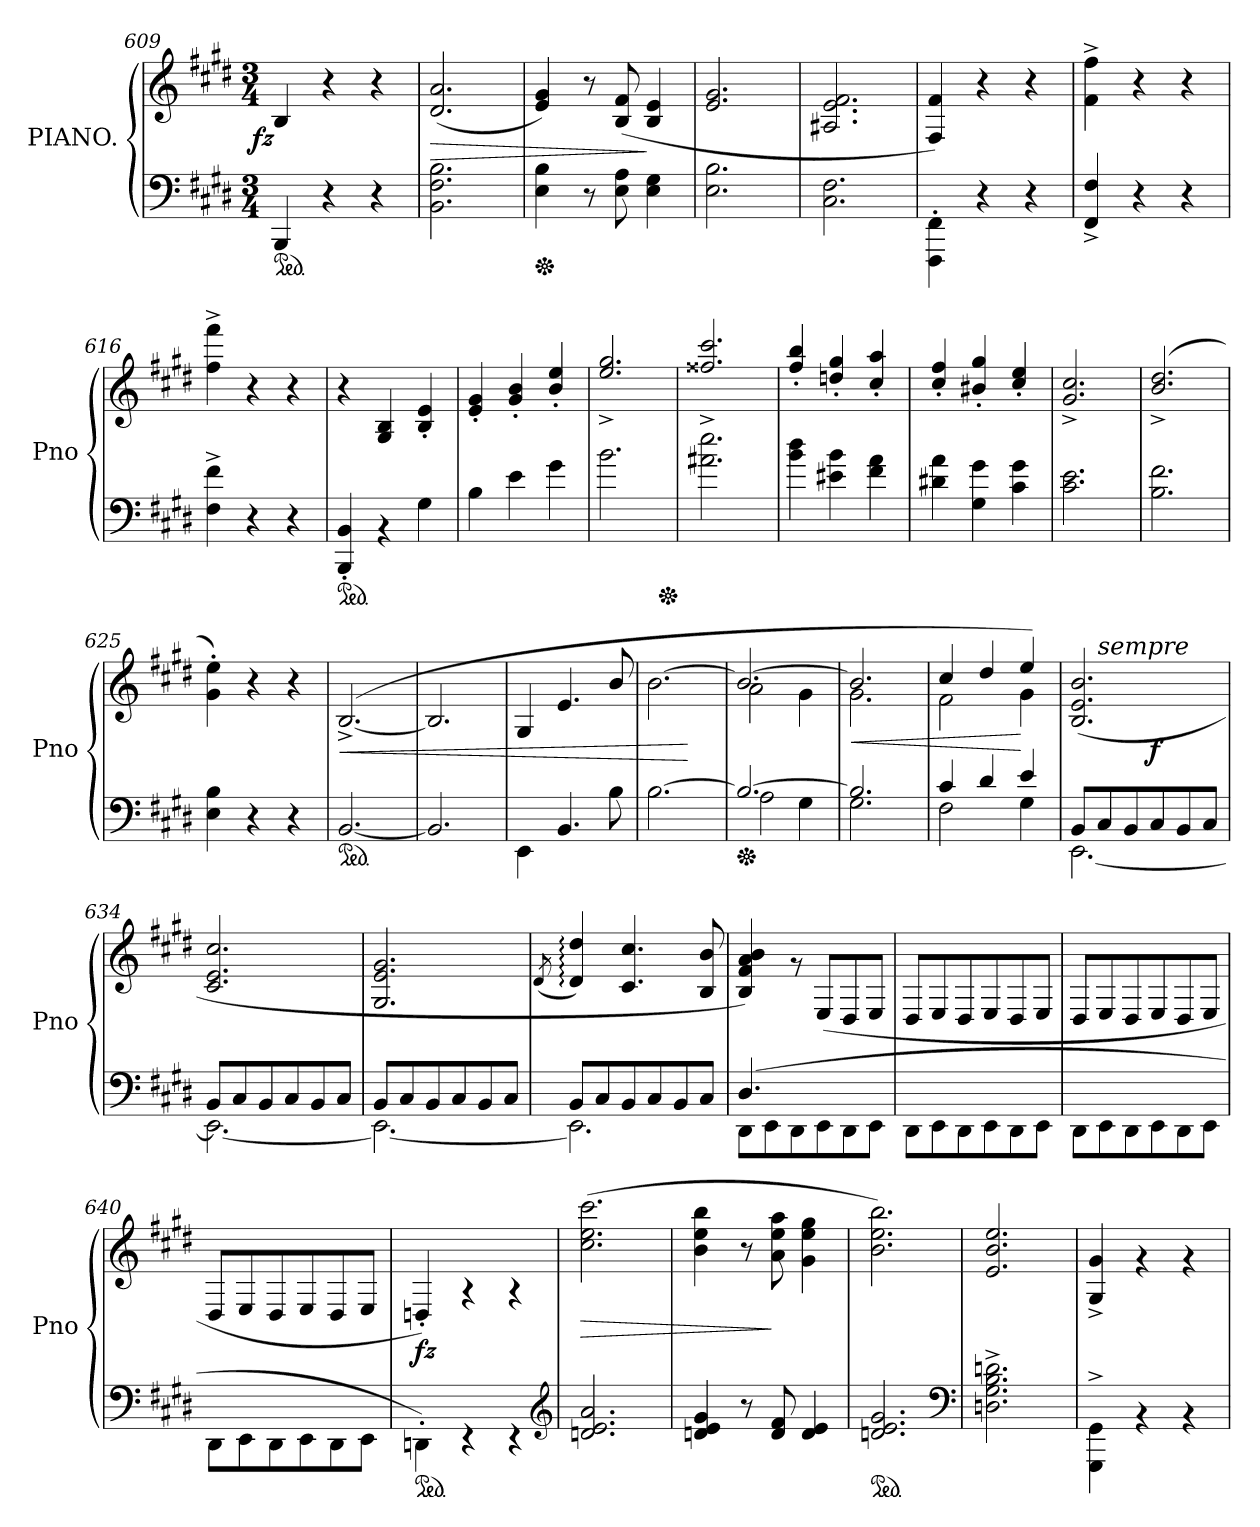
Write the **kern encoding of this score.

**kern	**kern	**dynam
*part1	*part1	*part1
*staff2	*staff1	*staff1/2
*I"PIANO.	*	*
*I'Pno	*	*
*clefF4	*clefG2	*
*k[f#c#g#d#]	*k[f#c#g#d#]	*
*M3/4	*M3/4	*
=609	=609	=609
!	!	!LO:DY:rj
*ped	*	*
4BBB/	4B/	fz
4r	4r	.
4r	4r	.
=610	=610	=610
2.BB 2.F# 2.B	(>2.d# 2.a	>
=611	=611	=611
*Xped	*	*
4E 4B	4e 4g#)	.
8r	8r	.
8E 8A	(>8B 8f#	.
4E 4G#	4B 4e	]
=612	=612	=612
2.E 2.B	2.e 2.g#	.
=613	=613	=613
2.C# 2.F#	2.A#X 2.e 2.f#	.
=614	=614	=614
4FFF#'>\ 4FF#'>\	4F#/ 4f#/)	.
4r	4r	.
4r	4r	.
=615	=615	=615
4FF#^< 4F#^<	4f#^> 4ff#^>	.
4r	4r	.
4r	4r	.
=616	=616	=616
4F#^> 4f#^>	4ff#^> 4fff#^>	.
4r	4r	.
4r	4r	.
=617	=617	=617
*ped	*	*
4BBB'</ 4BB'</	4r	.
4rBB	4G#/ 4B/	.
4G#	4B'< 4e'<	.
=618	=618	=618
4B\	4e'>/ 4g#'>/	.
4e\	4g#'>/ 4b'>/	.
4g#\	4b'>/ 4ee'>/	.
=619	=619	=619
2.b\	2.ee^>/ 2.gg#^>/	.
*Xped	*	*
=620	=620	=620
2.a#X\ 2.ee\	2.ff##X^>/ 2.ccc#^>/	.
=621	=621	=621
4b\ 4dd#\	4ff#'>/ 4bb'>/	.
4e#X\ 4b\	4ddn'>/ 4gg#'>/	.
4f#\ 4a\	4cc#'>/ 4aa'>/	.
=622	=622	=622
4d#X\ 4a\	4cc#'>/ 4ff#'>/	.
4G#\ 4g#\	4b#X'>/ 4gg#'>/	.
4c#\ 4g#\	4cc#'>/ 4ee'>/	.
=623	=623	=623
2.c#\ 2.e\	2.g#^>/ 2.cc#^>/	.
=624	=624	=624
2.B\ 2.f#\	(>2.b^>/ 2.dd#^>/	.
=625	=625	=625
4E 4B	4g#'> 4ee'>)	.
4r	4r	.
4r	4r	.
=626	=626	=626
*ped	*	*
[2.BB	(>[2.B^<	<
=627	=627	=627
2.BB]	2.B]	.
=628	=628	=628
4EE\	4G#/	.
4.BB/	4.e	.
8B\	8b/	.
=629	=629	=629
[>2.B	[>2.b	.
.	.	[
=630	=630	=630
*^	*^	*
*Xped	*	*	*	*
2.B_	2A	2.b_	2a	.
.	4G#	.	4g#	.
=631	=631	=631	=631	=631
2.B]	2.G#	2.b]	2.g#	<
=632	=632	=632	=632	=632
4c#	2F#	4cc#	2f#	.
4d#	.	4dd#	.	.
4e	4G#	4ee)	4g#	[
=633	=633	=633	=633	=633
*	*	*	*^	*
8BBL	[2.EE	(>2.B 2.e 2.b	4.ryy	8ryy	.
!	!	!	!	!LO:TX:a:i:t=sempre	!
8C#	.	.	.	2ryy	.
8BB	.	.	.	.	.
8C#	.	.	4.ryy	.	f
8BB	.	.	.	.	.
8C#J	.	.	.	8ryy	.
*	*	*v	*v	*v	*
=634	=634	=634	=634
8BBL	2.EE_<	2.c# 2.e 2.cc#	.
8C#	.	.	.
8BB	.	.	.
8C#	.	.	.
8BB	.	.	.
8C#J	.	.	.
=635	=635	=635	=635
8BBL	2.EE_	2.G# 2.e 2.g#	.
8C#	.	.	.
8BB	.	.	.
8C#	.	.	.
8BB	.	.	.
8C#J	.	.	.
=636	=636	=636	=636
.	.	(<8qd#/	.
8BBL	2.EE]	4d#: 4dd#:)	.
8C#	.	.	.
8BB	.	4.c# 4.cc#	.
8C#	.	.	.
8BB	.	.	.
8C#J	.	8B 8b	.
=637	=637	=637	=637
(<4.D#	8DD#L	4B 4f# 4a 4b)	.
.	8EE	.	.
.	8DD#	8rg	.
4ryy	8EE	(>8E/L	.
.	8DD#	8D#/	.
8ryy	8EEJ	8E/J	.
*v	*v	*	*
=638	=638	=638
8DD#\L	8D#/L	.
8EE\	8E/	.
8DD#\	8D#/	.
8EE\	8E/	.
8DD#\	8D#/	.
8EE\J	8E/J	.
=639	=639	=639
8DD#\L	8D#/L	.
8EE\	8E/	.
8DD#\	8D#/	.
8EE\	8E/	.
8DD#\	8D#/	.
8EE\J	8E/J	.
=640	=640	=640
8DD#\L	8D#/L	.
8EE\	8E/	.
8DD#\	8D#/	.
8EE\	8E/	.
8DD#\	8D#/	.
8EE\J	8E/J	.
=641	=641	=641
*ped	*	*
4DDn'<\)	4Dn'>/)	fz
4rEE	4rA	.
4rEE	4rA	.
*clefG2	*	*
=642	=642	=642
2.dn 2.e 2.a	(>2.cc# 2.ee 2.ccc#	>
=643	=643	=643
4dn 4e 4g#	4b 4ee 4bb	.
8r	8r	.
8d 8f#	8a 8ee 8aa	]
4d 4e	4g# 4ee 4gg#	.
=644	=644	=644
*ped	*	*
2.dn 2.e 2.g#	2.b 2.ee 2.bb)	.
*clefF4	*	*
=645	=645	=645
2.Dn^> 2.G#^> 2.B^> 2.dn^>	2.e 2.b 2.ee	.
=646	=646	=646
4GGG#^<\ 4GG#^<\	4G#^>/ 4g#^>/	.
4rBB	4rg	.
4rBB	4rg	.
=	=	=
*-	*-	*-
